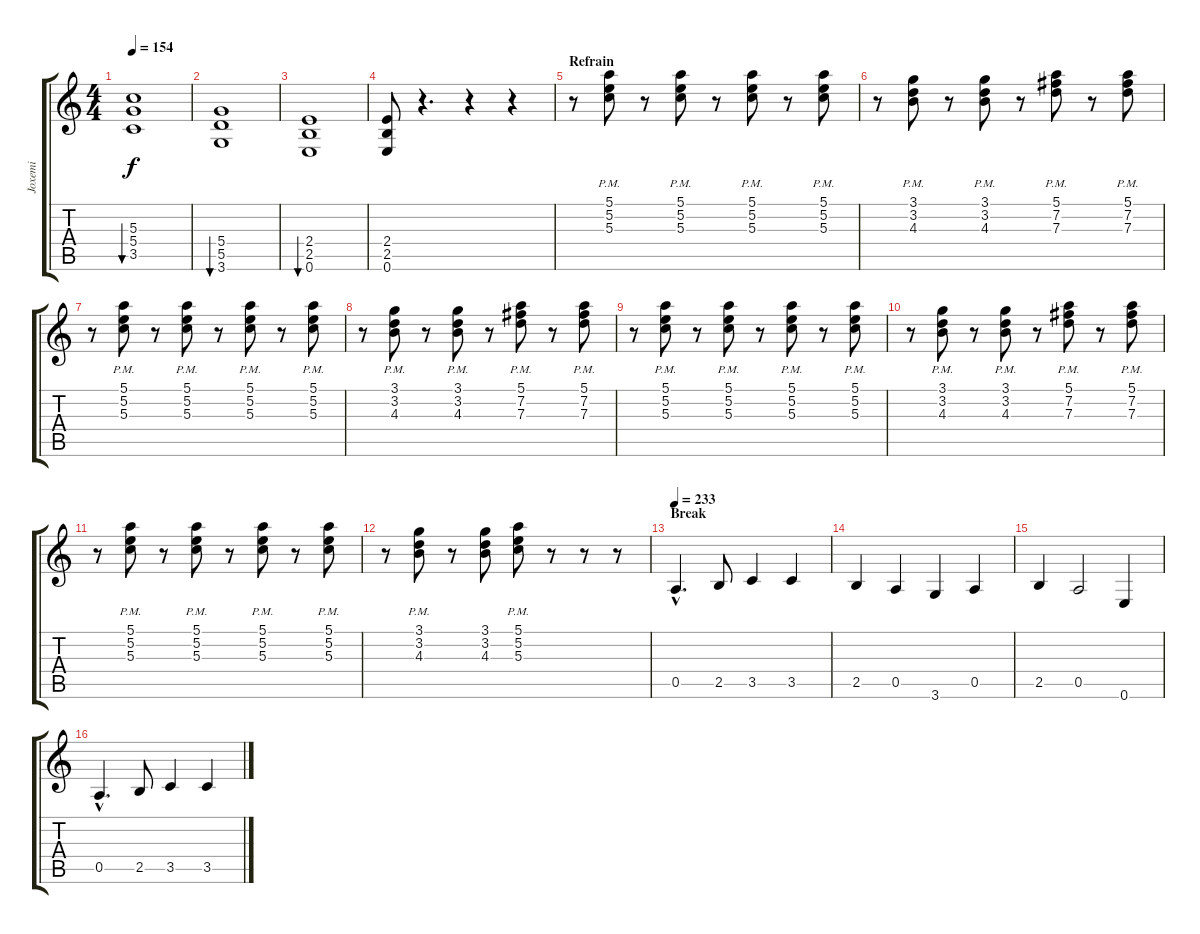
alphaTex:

\track ("Joxemi" "Joxemi") {instrument overdrivenguitar}
\staff {score tabs}
\tuning (E4 B3 G3 D3 A2 E2) {hide}
\ts (4 4)
\tempo 154
\clef g2
\ks c
(5.3 5.4 3.5).1{bu 60 dy f} |
(5.4 5.5 3.6).1{bu 60} |
(2.4 2.5 0.6).1{bu 60} |
(2.4 2.5 0.6).8 r.4{d} r.4 r.4 |
\section ("" "Refrain")
r.8 (5.1{pm} 5.2{pm} 5.3{pm}).8 r.8 (5.1{pm} 5.2{pm} 5.3{pm}).8 r.8 (5.1{pm} 5.2{pm} 5.3{pm}).8 r.8 (5.1{pm} 5.2{pm} 5.3{pm}).8 |
r.8 (3.1{pm} 3.2{pm} 4.3{pm}).8 r.8 (3.1{pm} 3.2{pm} 4.3{pm}).8 r.8 (5.1{pm} 7.2{pm} 7.3{pm}).8 r.8 (5.1{pm} 7.2{pm} 7.3{pm}).8 |
r.8 (5.1{pm} 5.2{pm} 5.3{pm}).8 r.8 (5.1{pm} 5.2{pm} 5.3{pm}).8 r.8 (5.1{pm} 5.2{pm} 5.3{pm}).8 r.8 (5.1{pm} 5.2{pm} 5.3{pm}).8 |
r.8 (3.1{pm} 3.2{pm} 4.3{pm}).8 r.8 (3.1{pm} 3.2{pm} 4.3{pm}).8 r.8 (5.1{pm} 7.2{pm} 7.3{pm}).8 r.8 (5.1{pm} 7.2{pm} 7.3{pm}).8 |
r.8 (5.1{pm} 5.2{pm} 5.3{pm}).8 r.8 (5.1{pm} 5.2{pm} 5.3{pm}).8 r.8 (5.1{pm} 5.2{pm} 5.3{pm}).8 r.8 (5.1{pm} 5.2{pm} 5.3{pm}).8 |
r.8 (3.1{pm} 3.2{pm} 4.3{pm}).8 r.8 (3.1{pm} 3.2{pm} 4.3{pm}).8 r.8 (5.1{pm} 7.2{pm} 7.3{pm}).8 r.8 (5.1{pm} 7.2{pm} 7.3{pm}).8 |
r.8 (5.1{pm} 5.2{pm} 5.3{pm}).8 r.8 (5.1{pm} 5.2{pm} 5.3{pm}).8 r.8 (5.1{pm} 5.2{pm} 5.3{pm}).8 r.8 (5.1{pm} 5.2{pm} 5.3{pm}).8 |
r.8 (3.1{pm} 3.2{pm} 4.3{pm}).8 r.8 (3.1 3.2 4.3).8 (5.1{pm} 5.2{pm} 5.3{pm}).8 r.8 r.8 r.8 |
\section ("" "Break")
\tempo 230
\tempo 233
0.5{hac}.4{d volume 16 instrument electricguitarclean} 2.5.8 3.5.4 3.5.4 |
2.5.4 0.5.4 3.6.4 0.5.4 |
2.5.4 0.5.2 0.6.4 |
0.5{hac}.4{d} 2.5.8 3.5.4 3.5.4
